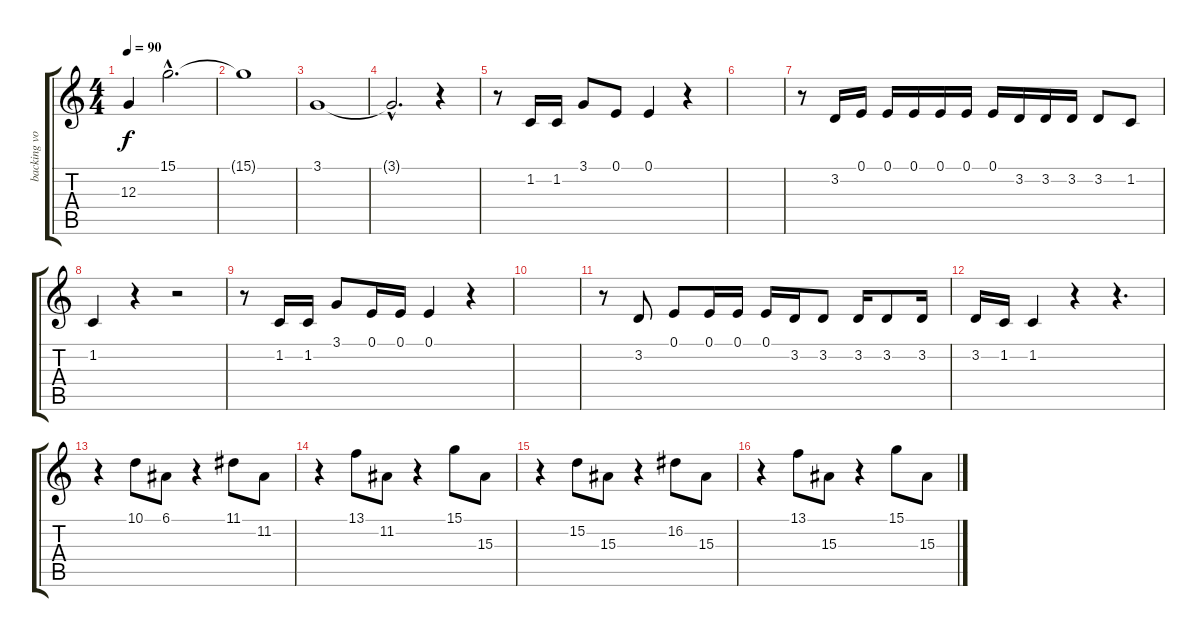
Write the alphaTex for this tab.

\track ("backing vocal" "backing vo") {instrument tremolostrings}
\staff {score tabs}
\tuning (E4 B3 G3 D3 A2 E2) {hide}
\ts (4 4)
\tempo 90
\clef g2
\ks c
12.3.4{dy f} 15.1{hac}.2{d} |
15.1{t}.1 |
3.1.1 |
3.1{hac t}.2{d} r.4 |
r.8 1.2.16 1.2.16 3.1.8 0.1.8 0.1.4 r.4 |
|
r.8 3.2.16 0.1.16 0.1.16 0.1.16 0.1.16 0.1.16 0.1.16 3.2.16 3.2.16 3.2.16 3.2.8 1.2.8 |
1.2.4 r.4 r.2 |
r.8 1.2.16 1.2.16 3.1.8 0.1.16 0.1.16 0.1.4 r.4 |
|
r.8 3.2.8 0.1.8 0.1.16 0.1.16 0.1.16 3.2.16 3.2.8 3.2.16 3.2.8 3.2.16 |
3.2.16 1.2.16 1.2.4 r.4 r.4{d} |
r.4 10.1.8 6.1.8 r.4 11.1.8 11.2.8 |
r.4 13.1.8 11.2.8 r.4 15.1.8 15.3.8 |
r.4 15.2.8 15.3.8 r.4 16.2.8 15.3.8 |
r.4 13.1.8 15.3.8 r.4 15.1.8 15.3.8
